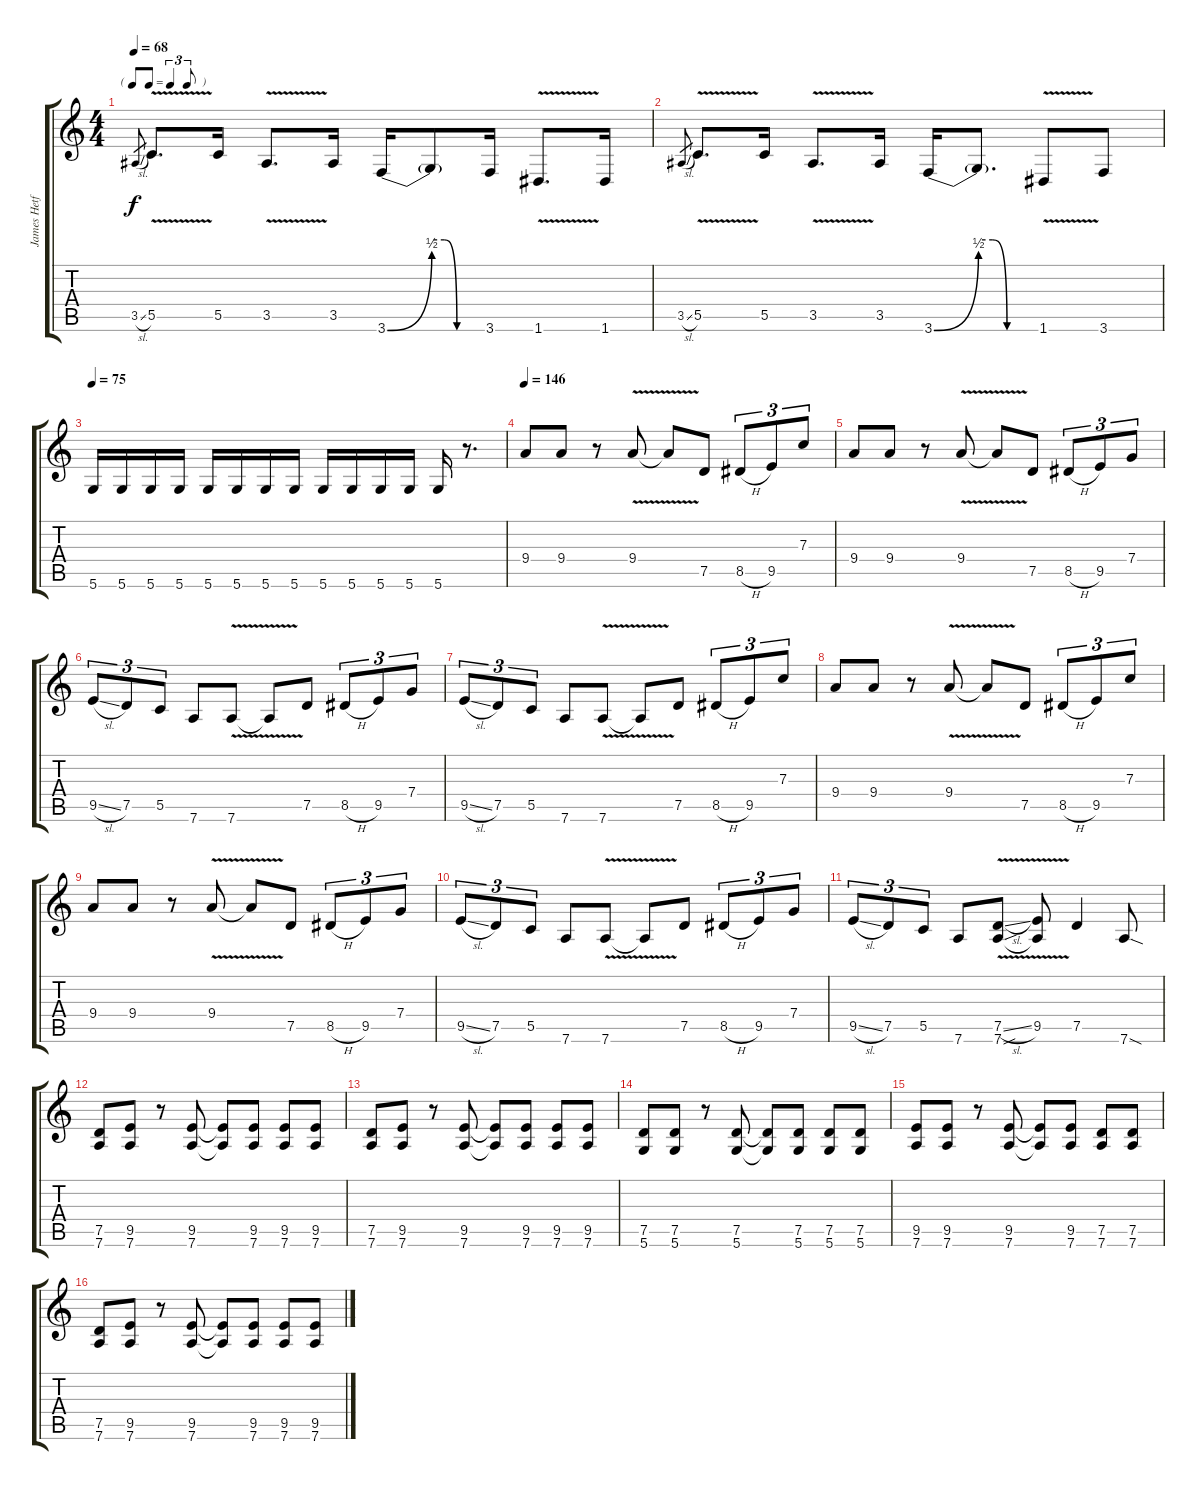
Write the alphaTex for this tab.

\track ("James Hetfield" "James Hetf") {instrument distortionguitar}
\staff {score tabs}
\tuning (D4 A3 F3 C3 G2 D2) {hide}
\ts (4 4)
\tf triplet8th
\tempo 68
\clef g2
\ks c
3.5{sl}.8{gr dy f} 5.5{v}.8{d} 5.5.16 3.5{v}.8{d} 3.5.16 3.6{be (bend 0 0 60 2)}.16 3.6{be (custom 0 4 15 4 30 0 60 0) t}.8 3.6.16 1.6{v}.8{d} 1.6.16 |
3.5{sl}.8{gr} 5.5{v}.8{d} 5.5.16 3.5{v}.8{d} 3.5.16 3.6{be (bend 0 0 60 2)}.16 3.6{be (custom 0 4 15 4 30 0 60 0) t}.8{d} 1.6{v}.8 3.6.8 |
\tempo 75
5.6.16 5.6.16 5.6.16 5.6.16 5.6.16 5.6.16 5.6.16 5.6.16 5.6.16 5.6.16 5.6.16 5.6.16 5.6.16 r.8{d} |
\tempo 146
9.4.8 9.4.8 r.8 9.4{v}.8 9.4{t}.8 7.5.8 8.5{h}.8{tu (3 2)} 9.5.8{tu (3 2)} 7.3.8{tu (3 2)} |
9.4.8 9.4.8 r.8 9.4{v}.8 9.4{t}.8 7.5.8 8.5{h}.8{tu (3 2)} 9.5.8{tu (3 2)} 7.4.8{tu (3 2)} |
9.5{sl}.8{tu (3 2)} 7.5.8{tu (3 2)} 5.5.8{tu (3 2)} 7.6.8 7.6{v}.8 7.6{t}.8 7.5.8 8.5{h}.8{tu (3 2)} 9.5.8{tu (3 2)} 7.4.8{tu (3 2)} |
9.5{sl}.8{tu (3 2)} 7.5.8{tu (3 2)} 5.5.8{tu (3 2)} 7.6.8 7.6{v}.8 7.6{t}.8 7.5.8 8.5{h}.8{tu (3 2)} 9.5.8{tu (3 2)} 7.3.8{tu (3 2)} |
9.4.8 9.4.8 r.8 9.4{v}.8 9.4{t}.8 7.5.8 8.5{h}.8{tu (3 2)} 9.5.8{tu (3 2)} 7.3.8{tu (3 2)} |
9.4.8 9.4.8 r.8 9.4{v}.8 9.4{t}.8 7.5.8 8.5{h}.8{tu (3 2)} 9.5.8{tu (3 2)} 7.4.8{tu (3 2)} |
9.5{sl}.8{tu (3 2)} 7.5.8{tu (3 2)} 5.5.8{tu (3 2)} 7.6.8 7.6{v}.8 7.6{t}.8 7.5.8 8.5{h}.8{tu (3 2)} 9.5.8{tu (3 2)} 7.4.8{tu (3 2)} |
9.5{sl}.8{tu (3 2)} 7.5.8{tu (3 2)} 5.5.8{tu (3 2)} 7.6.8 (7.5{sl} 7.6{v sou}).8 (9.5 7.6{t}).8 7.5.4 7.6{sod}.8 |
(7.5 7.6).8 (9.5 7.6).8 r.8 (9.5 7.6).8 (9.5{t} 7.6{t}).8 (9.5 7.6).8 (9.5 7.6).8 (9.5 7.6).8 |
(7.5 7.6).8 (9.5 7.6).8 r.8 (9.5 7.6).8 (9.5{t} 7.6{t}).8 (9.5 7.6).8 (9.5 7.6).8 (9.5 7.6).8 |
(7.5 5.6).8 (7.5 5.6).8 r.8 (7.5 5.6).8 (7.5{t} 5.6{t}).8 (7.5 5.6).8 (7.5 5.6).8 (7.5 5.6).8 |
(9.5 7.6).8 (9.5 7.6).8 r.8 (9.5 7.6).8 (9.5{t} 7.6{t}).8 (9.5 7.6).8 (7.5 7.6).8 (7.5 7.6).8 |
(7.5 7.6).8 (9.5 7.6).8 r.8 (9.5 7.6).8 (9.5{t} 7.6{t}).8 (9.5 7.6).8 (9.5 7.6).8 (9.5 7.6).8
